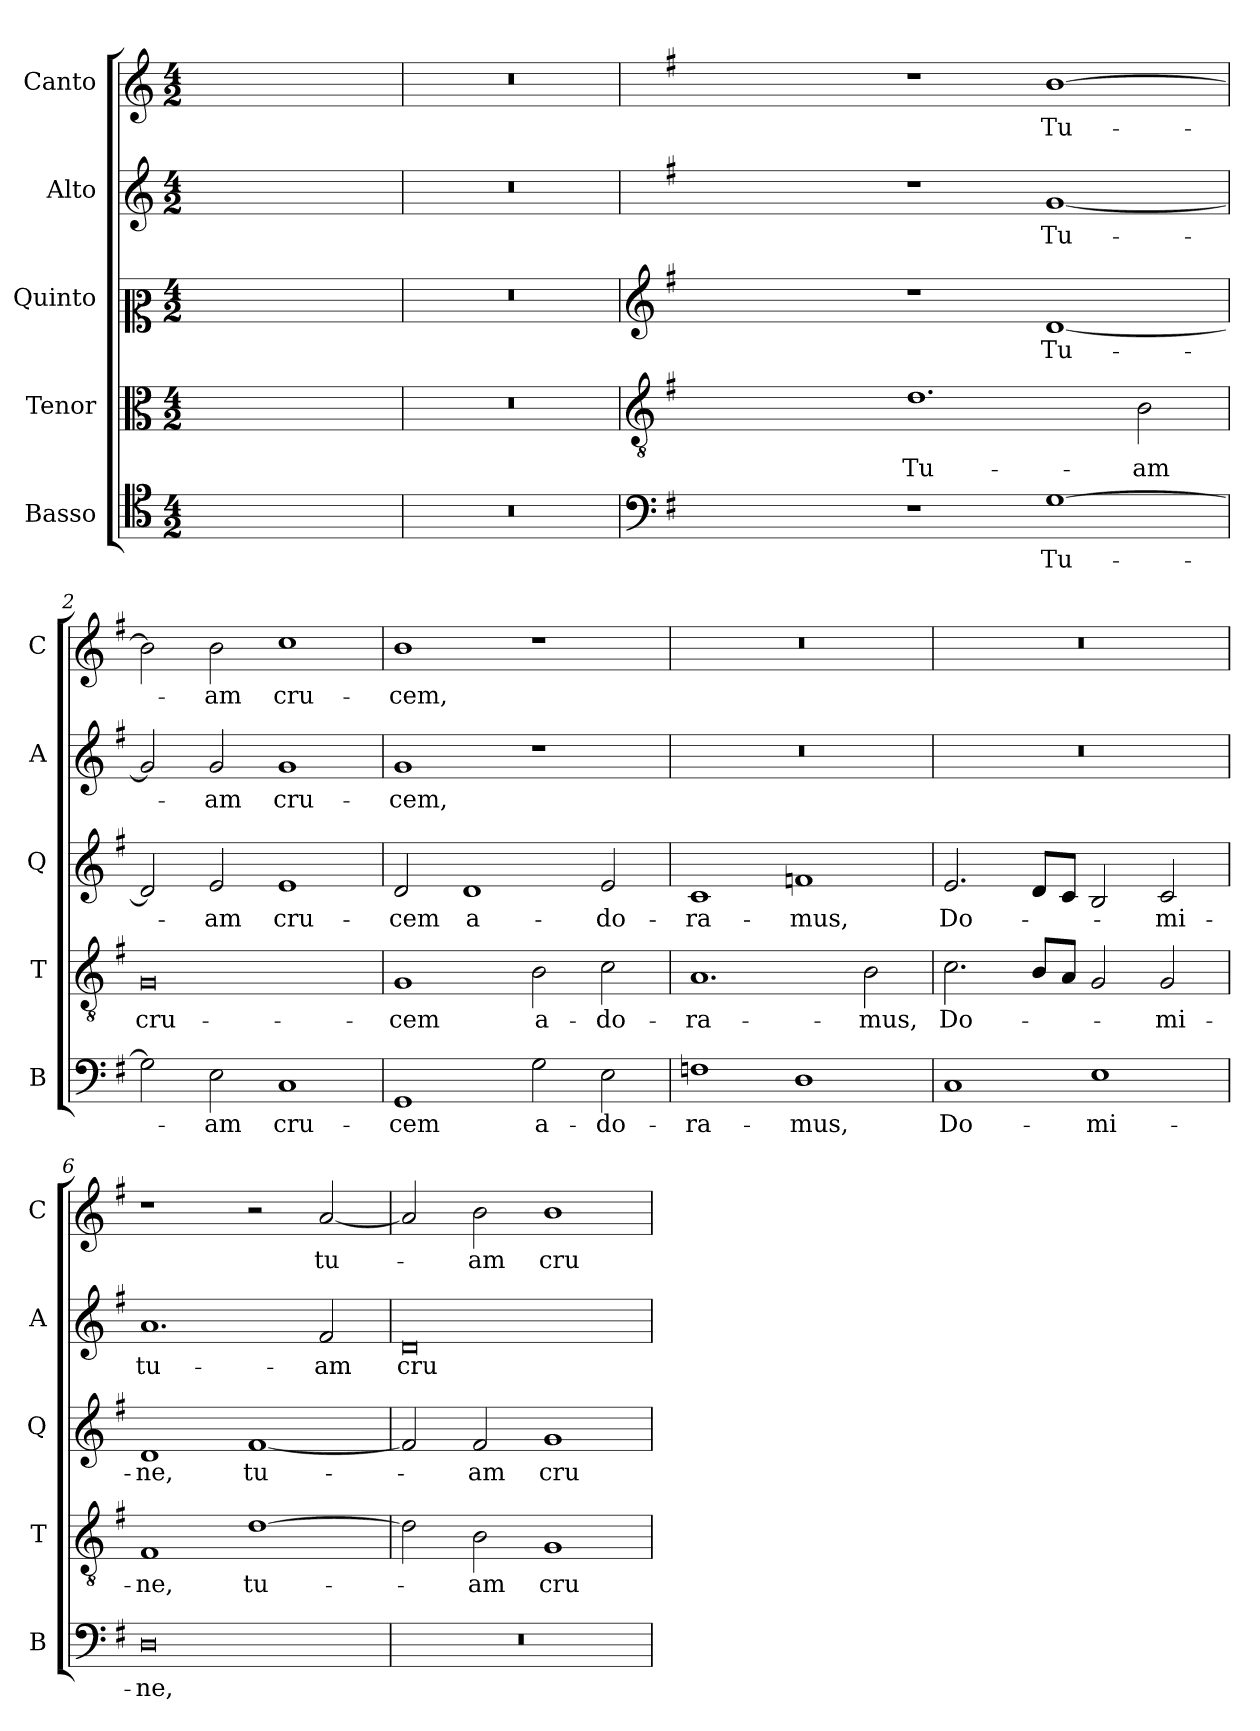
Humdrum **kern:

**kern	**text	**kern	**text	**kern	**text	**kern	**text	**kern	**text
*part5	*part5	*part4	*part4	*part3	*part3	*part2	*part2	*part1	*part1
*staff5	*staff5	*staff4	*staff4	*staff3	*staff3	*staff2	*staff2	*staff1	*staff1
*I"Basso	*	*I"Tenor	*	*I"Quinto	*	*I"Alto	*	*I"Canto	*
*I'B	*	*I'T	*	*I'Q	*	*I'A	*	*I'C	*
*clefC4	*	*clefC3	*	*clefC2	*	*clefG2	*	*clefG2	*
*k[]	*	*k[]	*	*k[]	*	*k[]	*	*k[]	*
*C:	*	*C:	*	*C:	*	*C:	*	*C:	*
*M4/2	*	*M4/2	*	*M4/2	*	*M4/2	*	*M4/2	*
=	=	=	=	=	=	=	=	=	=
0ryy	.	0ryy	.	0ryy	.	0ryy	.	0ryy	.
=1X	=1X	=1X	=1X	=1X	=1X	=1X	=1X	=1X	=1X
0r	.	0r	.	0r	.	0r	.	0r	.
=2X	=2X	=2X	=2X	=2X	=2X	=2X	=2X	=2X	=2X
*clefF4	*	*clefGv2	*	*clefG2	*	*	*	*	*
*k[f#]	*	*k[f#]	*	*k[f#]	*	*k[f#]	*	*k[f#]	*
*G:	*	*G:	*	*G:	*	*G:	*	*G:	*
0ryy	.	0ryy	.	0ryy	.	0ryy	.	0ryy	.
=1-	=1-	=1-	=1-	=1-	=1-	=1-	=1-	=1-	=1-
!	!	!	!LO:LY:b	!	!	!	!	!	!
1r	.	1.d	Tu-	1r	.	1r	.	1r	.
!	!LO:LY:b	!	!	!	!LO:LY:b	!	!LO:LY:b	!	!LO:LY:b
[1G	Tu-	.	.	[1d	Tu-	[1g	Tu-	[1b	Tu-
!	!	!	!LO:LY:b	!	!	!	!	!	!
.	.	2B\	-am	.	.	.	.	.	.
=2	=2	=2	=2	=2	=2	=2	=2	=2	=2
!	!	!	!LO:LY:b	!	!	!	!	!	!
2G\]	.	0G	cru-	2d/]	.	2g/]	.	2b\]	.
!	!LO:LY:b	!	!	!	!LO:LY:b	!	!LO:LY:b	!	!LO:LY:b
2E\	-am	.	.	2e/	-am	2g/	-am	2b\	-am
!	!LO:LY:b	!	!	!	!LO:LY:b	!	!LO:LY:b	!	!LO:LY:b
1C	cru-	.	.	1e	cru-	1g	cru-	1cc	cru-
=3	=3	=3	=3	=3	=3	=3	=3	=3	=3
!	!LO:LY:b	!	!LO:LY:b	!	!LO:LY:b	!	!LO:LY:b	!	!LO:LY:b
1GG	-cem	1G	-cem	2d/	-cem	1g	-cem,	1b	-cem,
!	!	!	!	!	!LO:LY:b	!	!	!	!
.	.	.	.	1d	a-	.	.	.	.
!	!LO:LY:b	!	!LO:LY:b	!	!	!	!	!	!
2G\	a-	2B\	a-	.	.	1r	.	1r	.
!	!LO:LY:b	!	!LO:LY:b	!	!LO:LY:b	!	!	!	!
2E\	-do-	2c\	-do-	2e/	-do-	.	.	.	.
=4	=4	=4	=4	=4	=4	=4	=4	=4	=4
!	!LO:LY:b	!	!LO:LY:b	!	!LO:LY:b	!	!	!	!
1Fn	-ra-	1.A	-ra-	1c	-ra-	0r	.	0r	.
!	!LO:LY:b	!	!	!	!LO:LY:b	!	!	!	!
1D	-mus,	.	.	1fn	-mus,	.	.	.	.
!	!	!	!LO:LY:b	!	!	!	!	!	!
.	.	2B\	-mus,	.	.	.	.	.	.
=5	=5	=5	=5	=5	=5	=5	=5	=5	=5
!	!LO:LY:b	!	!LO:LY:b	!	!LO:LY:b	!	!	!	!
1C	Do-	2.c\	Do-	2.e/	Do-	0r	.	0r	.
.	.	8B/L	.	8d/L	.	.	.	.	.
.	.	8A/J	.	8c/J	.	.	.	.	.
!	!LO:LY:b	!	!	!	!	!	!	!	!
1E	-mi-	2G/	.	2B/	.	.	.	.	.
!	!	!	!LO:LY:b	!	!LO:LY:b	!	!	!	!
.	.	2G/	-mi-	2c/	-mi-	.	.	.	.
!!LO:LB:g=z
=6	=6	=6	=6	=6	=6	=6	=6	=6	=6
!	!LO:LY:b	!	!LO:LY:b	!	!LO:LY:b	!	!LO:LY:b	!	!
0D	-ne,	1F#	-ne,	1d	-ne,	1.a	tu-	1r	.
!	!	!	!LO:LY:b	!	!LO:LY:b	!	!	!	!
.	.	[1d	tu-	[1f#	tu-	.	.	2r	.
!	!	!	!	!	!	!	!LO:LY:b	!	!LO:LY:b
.	.	.	.	.	.	2f#/	-am	[2a/	tu-
=7	=7	=7	=7	=7	=7	=7	=7	=7	=7
!	!	!	!	!	!	!	!LO:LY:b	!	!
0r	.	2d\]	.	2f#/]	.	0d	cru-	2a/]	.
!	!	!	!LO:LY:b	!	!LO:LY:b	!	!	!	!LO:LY:b
.	.	2B\	-am	2f#/	-am	.	.	2b\	-am
!	!	!	!LO:LY:b	!	!LO:LY:b	!	!	!	!LO:LY:b
.	.	1G	cru-	1g	cru-	.	.	1b	cru-
=	=	=	=	=	=	=	=	=	=
*-	*-	*-	*-	*-	*-	*-	*-	*-	*-
